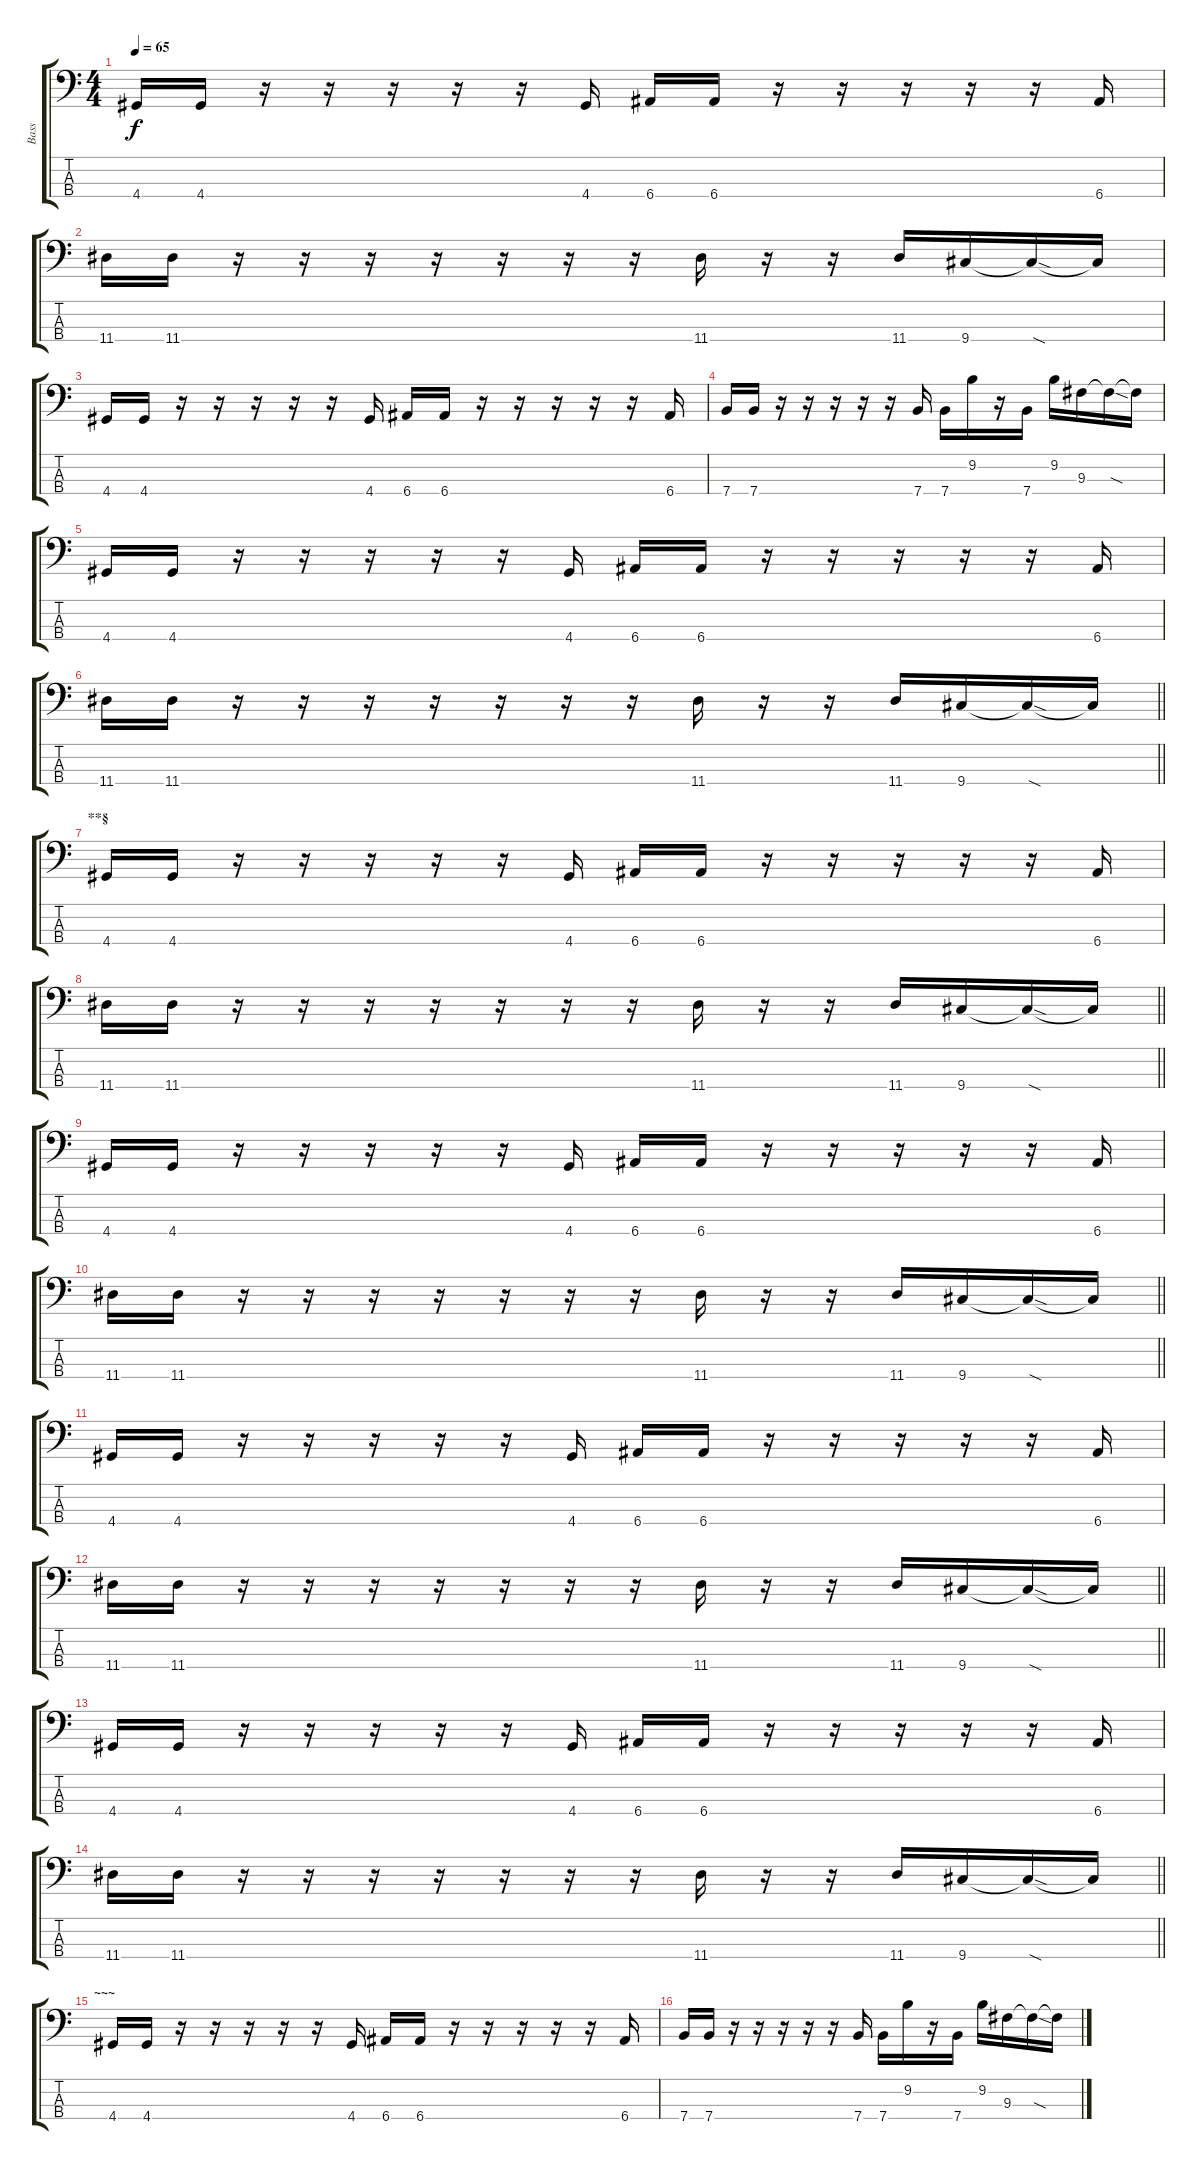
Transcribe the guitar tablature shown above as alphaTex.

\track ("Bass" "Bass") {instrument fretlessbass}
\staff {score tabs}
\tuning (G2 D2 A1 E1) {hide}
\ts (4 4)
\tempo 65
\clef f4
\ks c
4.4.16{dy f} 4.4.16 r.16 r.16 r.16 r.16 r.16 4.4.16 6.4.16 6.4.16 r.16 r.16 r.16 r.16 r.16 6.4.16 |
11.4.16 11.4.16 r.16 r.16 r.16 r.16 r.16 r.16 r.16 11.4.16 r.16 r.16 11.4.16 9.4.16 9.4{sod t}.16 9.4{t}.16 |
4.4.16 4.4.16 r.16 r.16 r.16 r.16 r.16 4.4.16 6.4.16 6.4.16 r.16 r.16 r.16 r.16 r.16 6.4.16 |
7.4.16 7.4.16 r.16 r.16 r.16 r.16 r.16 7.4.16 7.4.16 9.2.16 r.16 7.4.16 9.2.16 9.3.16 9.3{sod t}.16 9.3{t}.16 |
4.4.16 4.4.16 r.16 r.16 r.16 r.16 r.16 4.4.16 6.4.16 6.4.16 r.16 r.16 r.16 r.16 r.16 6.4.16 |
\barLineRight lightlight
11.4.16 11.4.16 r.16 r.16 r.16 r.16 r.16 r.16 r.16 11.4.16 r.16 r.16 11.4.16 9.4.16 9.4{sod t}.16 9.4{t}.16 |
\section ("" "**§")
4.4.16 4.4.16 r.16 r.16 r.16 r.16 r.16 4.4.16 6.4.16 6.4.16 r.16 r.16 r.16 r.16 r.16 6.4.16 |
\barLineRight lightlight
11.4.16 11.4.16 r.16 r.16 r.16 r.16 r.16 r.16 r.16 11.4.16 r.16 r.16 11.4.16 9.4.16 9.4{sod t}.16 9.4{t}.16 |
4.4.16 4.4.16 r.16 r.16 r.16 r.16 r.16 4.4.16 6.4.16 6.4.16 r.16 r.16 r.16 r.16 r.16 6.4.16 |
\barLineRight lightlight
11.4.16 11.4.16 r.16 r.16 r.16 r.16 r.16 r.16 r.16 11.4.16 r.16 r.16 11.4.16 9.4.16 9.4{sod t}.16 9.4{t}.16 |
4.4.16 4.4.16 r.16 r.16 r.16 r.16 r.16 4.4.16 6.4.16 6.4.16 r.16 r.16 r.16 r.16 r.16 6.4.16 |
\barLineRight lightlight
11.4.16 11.4.16 r.16 r.16 r.16 r.16 r.16 r.16 r.16 11.4.16 r.16 r.16 11.4.16 9.4.16 9.4{sod t}.16 9.4{t}.16 |
4.4.16 4.4.16 r.16 r.16 r.16 r.16 r.16 4.4.16 6.4.16 6.4.16 r.16 r.16 r.16 r.16 r.16 6.4.16 |
\barLineRight lightlight
11.4.16 11.4.16 r.16 r.16 r.16 r.16 r.16 r.16 r.16 11.4.16 r.16 r.16 11.4.16 9.4.16 9.4{sod t}.16 9.4{t}.16 |
\section ("" "~~~")
4.4.16 4.4.16 r.16 r.16 r.16 r.16 r.16 4.4.16 6.4.16 6.4.16 r.16 r.16 r.16 r.16 r.16 6.4.16 |
7.4.16 7.4.16 r.16 r.16 r.16 r.16 r.16 7.4.16 7.4.16 9.2.16 r.16 7.4.16 9.2.16 9.3.16 9.3{sod t}.16 9.3{t}.16
